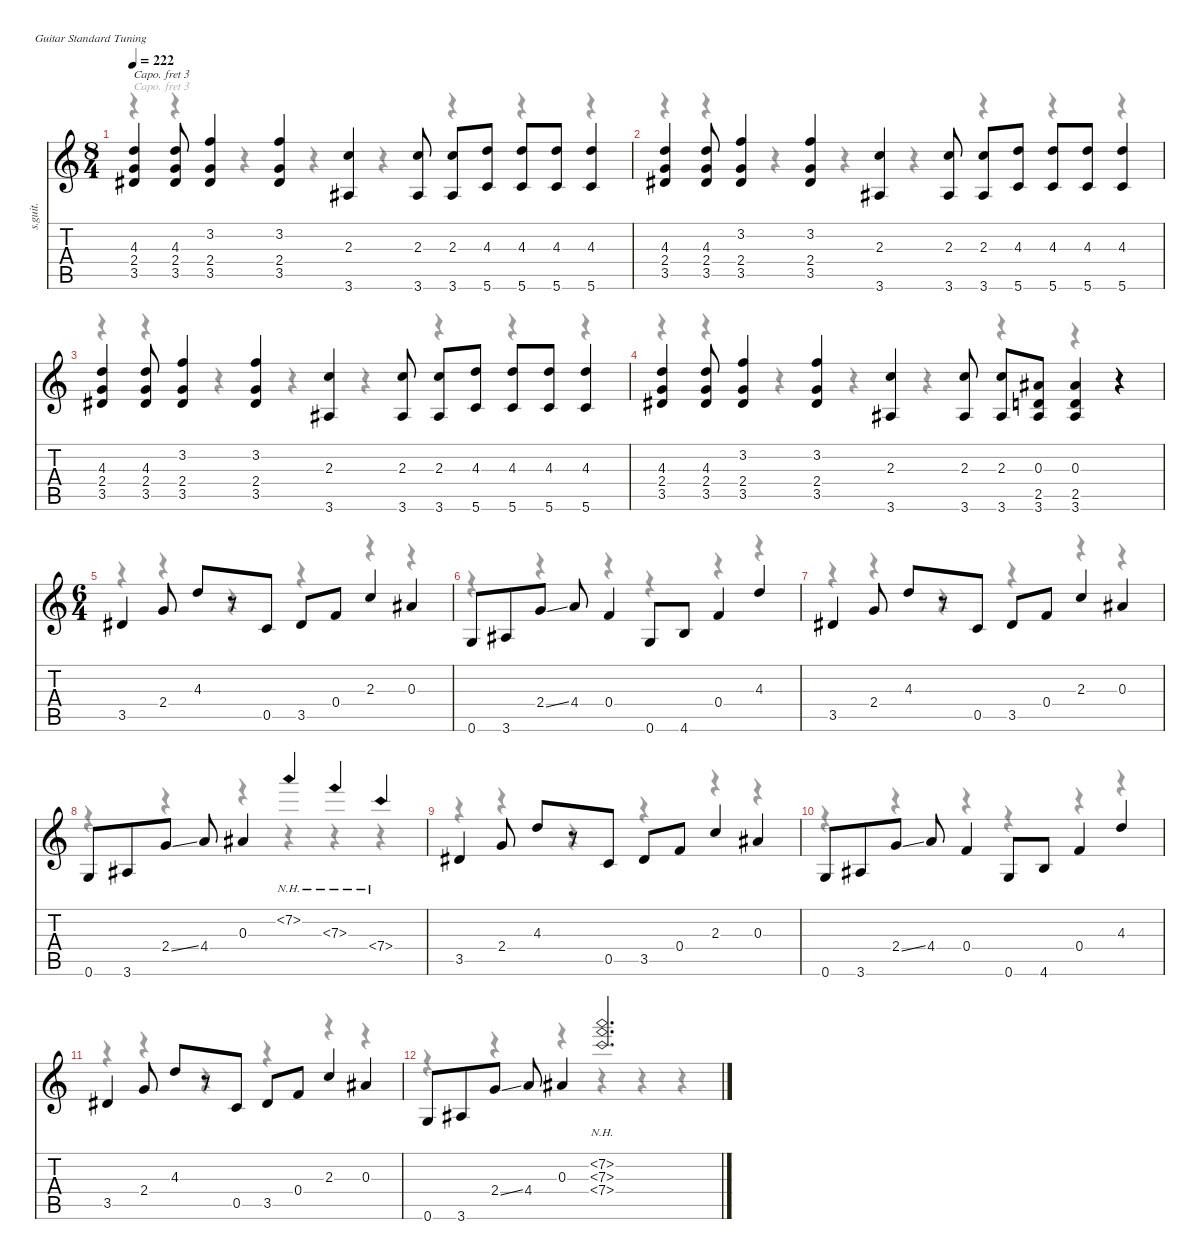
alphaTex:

\defaultSystemsLayout 4
\hideDynamics
\bracketExtendMode nobrackets
\otherSystemsTrackNameOrientation horizontal
\track ("Track 1" "s.guit.") {instrument acousticguitarsteel}
\staff {score tabs}
\capo 3
\tuning (E4 B3 G3 D3 A2 E2)
\voice
\ts (8 4)
\tempo 222
\clef g2
\ks c
(4.3 2.4 3.5{acc #}).4{dy f beam Up} (4.3 2.4 3.5{acc #}).8{beam Up} (3.2 2.4 3.5{acc #}).4{beam Up} (3.2 2.4 3.5{acc #}).4{beam Up} (2.3 3.6{acc #}).4{beam Up} (2.3 3.6{acc #}).8{beam Up} (2.3 3.6{acc #}).8{beam Up} (4.3 5.6).8{beam Up} (4.3 5.6).8{beam Up} (4.3 5.6).8{beam Up} (4.3 5.6).4{beam Up} |
(4.3 2.4 3.5{acc #}).4{beam Up} (4.3 2.4 3.5{acc #}).8{beam Up} (3.2 2.4 3.5{acc #}).4{beam Up} (3.2 2.4 3.5{acc #}).4{beam Up} (2.3 3.6{acc #}).4{beam Up} (2.3 3.6{acc #}).8{beam Up} (2.3 3.6{acc #}).8{beam Up} (4.3 5.6).8{beam Up} (4.3 5.6).8{beam Up} (4.3 5.6).8{beam Up} (4.3 5.6).4{beam Up} |
(4.3 2.4 3.5{acc #}).4{beam Up} (4.3 2.4 3.5{acc #}).8{beam Up} (3.2 2.4 3.5{acc #}).4{beam Up} (3.2 2.4 3.5{acc #}).4{beam Up} (2.3 3.6{acc #}).4{beam Up} (2.3 3.6{acc #}).8{beam Up} (2.3 3.6{acc #}).8{beam Up} (4.3 5.6).8{beam Up} (4.3 5.6).8{beam Up} (4.3 5.6).8{beam Up} (4.3 5.6).4{beam Up} |
(4.3 2.4 3.5{acc #}).4{beam Up} (4.3 2.4 3.5{acc #}).8{beam Up} (3.2 2.4 3.5{acc #}).4{beam Up} (3.2 2.4 3.5{acc #}).4{beam Up} (2.3 3.6{acc #}).4{beam Up} (2.3 3.6{acc #}).8{beam Up} (2.3 3.6{acc #}).8{beam Up} (0.3{acc #} 2.5 3.6{acc #}).8{beam Up} (0.3{acc #} 2.5 3.6{acc #}).4{beam Up} r.4{beam Up} |
\ts (6 4)
\beaming (8 3 3 3 3)
3.5{acc #}.4{beam Up} 2.4.8{beam Up} 4.3.8{beam Up} r.8{beam Up} 0.5.8{beam Up} 3.5{acc #}.8{beam Up} 0.4.8{beam Up} 2.3.4{beam Up} 0.3{acc #}.4{beam Up} |
0.6.8{beam Up} 3.6{acc #}.8{beam Up} 2.4{ss}.8{beam Up} 4.4.8{beam Up} 0.4.4{beam Up} 0.6.8{beam Up} 4.6.8{beam Up} 0.4.4{beam Up} 4.3.4{beam Up} |
3.5{acc #}.4{beam Up} 2.4.8{beam Up} 4.3.8{beam Up} r.8{beam Up} 0.5.8{beam Up} 3.5{acc #}.8{beam Up} 0.4.8{beam Up} 2.3.4{beam Up} 0.3{acc #}.4{beam Up} |
0.6.8{beam Up} 3.6{acc #}.8{beam Up} 2.4{ss}.8{beam Up} 4.4.8{beam Up} 0.3{acc #}.4{beam Up} 7.2{nh}.4{beam Up} 7.3{nh}.4{beam Up} 7.4{nh}.4{beam Up} |
3.5{acc #}.4{beam Up} 2.4.8{beam Up} 4.3.8{beam Up} r.8{beam Up} 0.5.8{beam Up} 3.5{acc #}.8{beam Up} 0.4.8{beam Up} 2.3.4{beam Up} 0.3{acc #}.4{beam Up} |
0.6.8{beam Up} 3.6{acc #}.8{beam Up} 2.4{ss}.8{beam Up} 4.4.8{beam Up} 0.4.4{beam Up} 0.6.8{beam Up} 4.6.8{beam Up} 0.4.4{beam Up} 4.3.4{beam Up} |
3.5{acc #}.4{beam Up} 2.4.8{beam Up} 4.3.8{beam Up} r.8{beam Up} 0.5.8{beam Up} 3.5{acc #}.8{beam Up} 0.4.8{beam Up} 2.3.4{beam Up} 0.3{acc #}.4{beam Up} |
0.6.8{beam Up} 3.6{acc #}.8{beam Up} 2.4{ss}.8{beam Up} 4.4.8{beam Up} 0.3{acc #}.4{beam Up} (7.2{nh} 7.3{nh} 7.4{nh}).2{d beam Up}
\voice
\clef g2
\ottava regular
\simile none
\ks c
r.4{dy mf beam Down} r.4{beam Down} r.4{beam Down} r.4{beam Down} r.4{beam Down} r.4{beam Down} r.4{beam Down} r.4{beam Down} |
r.4{beam Down} r.4{beam Down} r.4{beam Down} r.4{beam Down} r.4{beam Down} r.4{beam Down} r.4{beam Down} r.4{beam Down} |
r.4{beam Down} r.4{beam Down} r.4{beam Down} r.4{beam Down} r.4{beam Down} r.4{beam Down} r.4{beam Down} r.4{beam Down} |
r.4{beam Down} r.4{beam Down} r.4{beam Down} r.4{beam Down} r.4{beam Down} r.4{beam Down} r.4{beam Down} r.4{beam Down} |
r.4{beam Down} r.4{beam Down} r.4{beam Down} r.4{beam Down} r.4{beam Down} r.4{beam Down} |
r.4{beam Down} r.4{beam Down} r.4{beam Down} r.4{beam Down} r.4{beam Down} r.4{beam Down} |
r.4{beam Down} r.4{beam Down} r.4{beam Down} r.4{beam Down} r.4{beam Down} r.4{beam Down} |
r.4{beam Down} r.4{beam Down} r.4{beam Down} r.4{beam Down} r.4{beam Down} r.4{beam Down} |
r.4{beam Down} r.4{beam Down} r.4{beam Down} r.4{beam Down} r.4{beam Down} r.4{beam Down} |
r.4{beam Down} r.4{beam Down} r.4{beam Down} r.4{beam Down} r.4{beam Down} r.4{beam Down} |
r.4{beam Down} r.4{beam Down} r.4{beam Down} r.4{beam Down} r.4{beam Down} r.4{beam Down} |
r.4{beam Down} r.4{beam Down} r.4{beam Down} r.4{beam Down} r.4{beam Down} r.4{beam Down}
